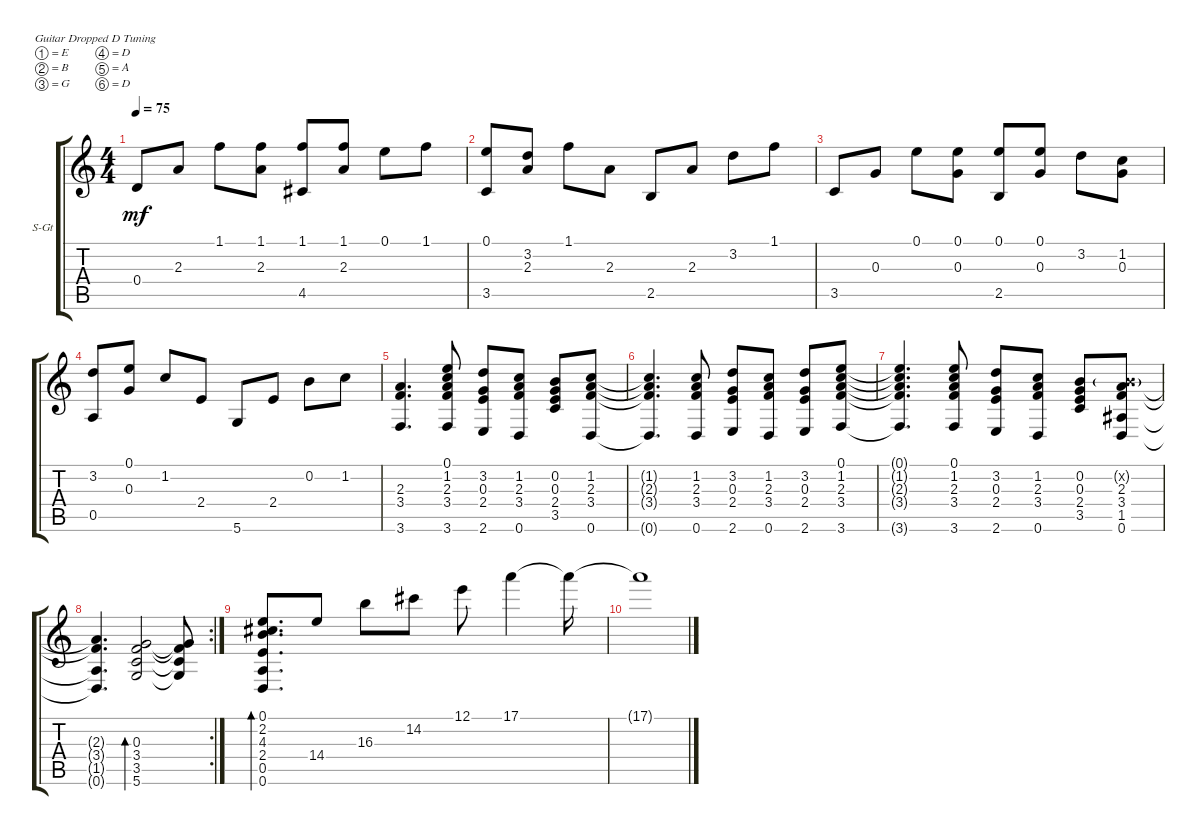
\defaultSystemsLayout 4
\bracketExtendMode groupsimilarinstruments
\firstSystemTrackNameOrientation horizontal
\otherSystemsTrackNameOrientation horizontal
\track ("Steel Guitar" "S-Gt") {instrument acousticguitarnylon}
\staff {score tabs}
\tuning (E4 B3 G3 D3 A2 D2)
\ts (4 4)
\tempo 75
\clef g2
\ks c
0.4.8{dy mf} 2.3.8 1.1.8 (2.3 1.1).8 (4.5 1.1).8 (2.3 1.1).8 0.1.8 1.1.8 |
(3.5 0.1).8 (2.3 3.2).8 1.1.8 2.3.8 2.5.8 2.3.8 3.2.8 1.1.8 |
3.5.8 0.3.8 0.1.8 (0.3 0.1).8 (2.5 0.1).8 (0.3 0.1).8 3.2.8 (0.3 1.2).8 |
(0.5 3.2).8 (0.3 0.1).8 1.2.8 2.4.8 5.6.8 2.4.8 0.2.8 1.2.8 |
(3.6 3.4 2.3).4{d} (3.6 3.4 2.3 1.2 0.1).8 (2.6 2.4 0.3 3.2).8 (0.6 3.4 2.3 1.2).8 (3.5 2.4 0.3 0.2).8 (0.6 3.4 2.3 1.2).8 |
(1.2{t} 2.3{t} 3.4{t} 0.6{t}).4{d} (0.6 3.4 2.3 1.2).8 (2.6 2.4 0.3 3.2).8 (1.2 2.3 3.4 0.6).8 (2.6 2.4 0.3 3.2).8 (3.6 3.4 2.3 1.2 0.1).8 |
(0.1{t} 1.2{t} 2.3{t} 3.4{t} 3.6{t}).4{d} (3.6 3.4 2.3 1.2 0.1).8 (2.6 2.4 0.3 3.2).8 (1.2 2.3 3.4 0.6).8 (3.5 2.4 0.3 0.2).8 (0.6 1.5 3.4 2.3 0.2{g x}).8 |
\rc 2
(2.3{t} 3.4{t} 1.5{t} 0.6{t}).4{d} (5.6 3.5 3.4 0.3).2{bd 169} (0.3{t} 3.4{t} 3.5{t} 5.6{t}).8 |
(0.6 0.5 2.4 4.3 2.2 0.1).8{d bd 328} 14.4.8 16.3.8 14.2.8 12.1.8 17.1.4 17.1{t}.16 |
17.1{t}.1
